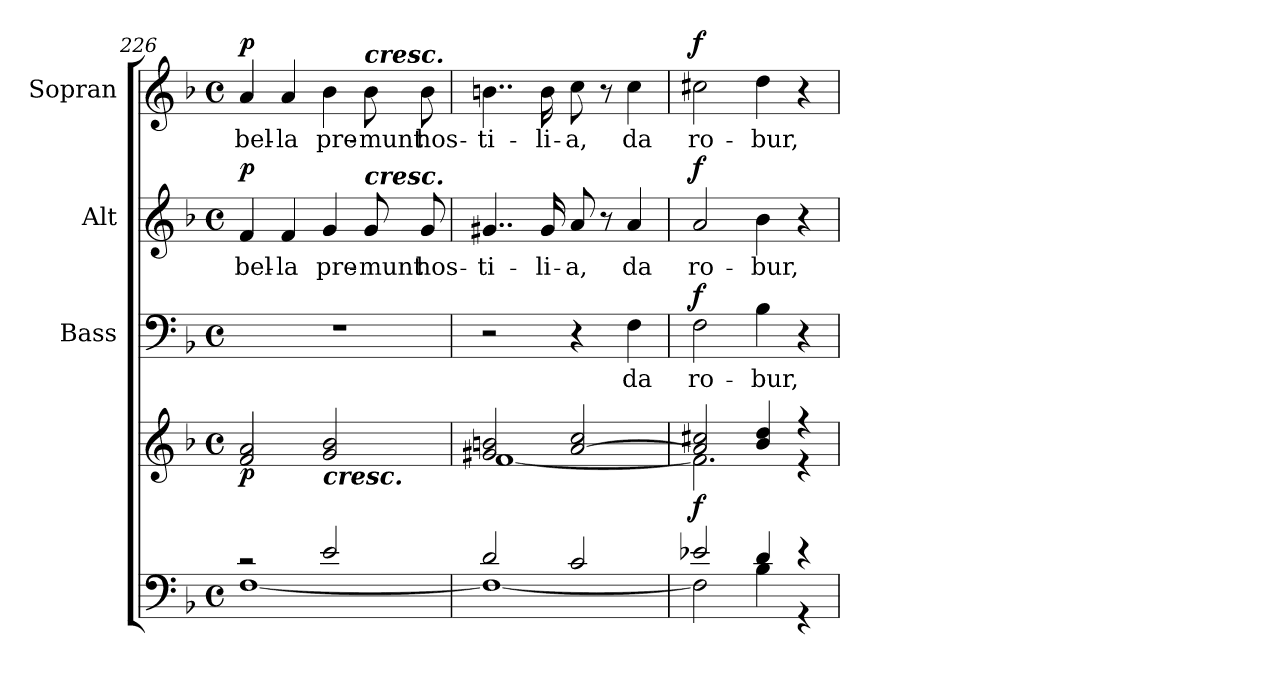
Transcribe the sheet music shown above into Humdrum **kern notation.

**kern	**kern	**dynam	**kern	**text	**dynam	**kern	**text	**dynam	**kern	**text	**dynam
*part4	*part4	*part4	*part3	*part3	*part3	*part2	*part2	*part2	*part1	*part1	*part1
*staff5	*staff4	*staff4/5	*staff3	*staff3	*staff3	*staff2	*staff2	*staff2	*staff1	*staff1	*staff1
*	*	*	*I"Bass	*	*	*I"Alt	*	*	*I"Sopran	*	*
*	*	*	*I'B.	*	*	*I'A	*	*	*I'S	*	*
*clefF4	*clefG2	*	*clefF4	*	*	*clefG2	*	*	*clefG2	*	*
*k[b-]	*k[b-]	*	*k[b-]	*	*	*k[b-]	*	*	*k[b-]	*	*
*F:	*F:	*	*F:	*	*	*F:	*	*	*F:	*	*
*M4/4	*M4/4	*	*M4/4	*	*	*M4/4	*	*	*M4/4	*	*
*met(c)	*met(c)	*	*met(c)	*	*	*met(c)	*	*	*met(c)	*	*
=226	=226	=226	=226	=226	=226	=226	=226	=226	=226	=226	=226
*^	*	*	*	*	*	*	*	*	*	*	*
!	!	!	!LO:DY:b	!	!	!	!	!LO:LY:b	!LO:DY:a	!	!LO:LY:b	!LO:DY:a
2rc	[<1F	2f/ 2a/	p	1r	.	.	4f/	bel-	p	4a/	bel-	p
!	!	!	!	!	!	!	!	!LO:LY:b	!	!	!LO:LY:b	!
.	.	.	.	.	.	.	4f/	-la	.	4a/	-la	.
!	!	!LO:TX:b:Bi:t=cresc.	!	!	!	!	!	!	!	!	!	!
!	!	!	!	!	!	!	!	!LO:LY:b	!	!	!LO:LY:b	!
2e/	.	2g/ 2b-/	.	.	.	.	4g/	pre-	.	4b-\	pre-	.
!	!	!	!	!	!	!	!	!	!	!LO:TX:a:Bi:t=cresc.	!	!
!	!	!	!	!	!	!	!LO:TX:a:Bi:t=cresc.	!	!	!	!	!
!	!	!	!	!	!	!	!	!LO:LY:b	!	!	!LO:LY:b	!
.	.	.	.	.	.	.	8g/	-munt	.	8b-\	-munt	.
!	!	!	!	!	!	!	!	!LO:LY:b	!	!	!LO:LY:b	!
.	.	.	.	.	.	.	8g/	hos-	.	8b-\	hos-	.
=227	=227	=227	=227	=227	=227	=227	=227	=227	=227	=227	=227	=227
*	*	*^	*	*	*	*	*	*	*	*	*	*
!	!	!	!	!	!	!	!	!	!LO:LY:b	!	!	!LO:LY:b	!
2d/	1F_	2g#X/ 2bn/	[<1f	.	2r	.	.	4..g#X/	-ti-	.	4..bn\	-ti-	.
!	!	!	!	!	!	!	!	!	!LO:LY:b	!	!	!LO:LY:b	!
.	.	.	.	.	.	.	.	16g#/	-li-	.	16b\	-li-	.
!	!	!	!	!	!	!	!	!	!LO:LY:b	!	!	!LO:LY:b	!
2c/	.	[<2a/ 2cc/	.	.	4r	.	.	8a/	-a,	.	8cc\	-a,	.
.	.	.	.	.	.	.	.	8r	.	.	8r	.	.
!	!	!	!	!	!	!LO:LY:b	!	!	!LO:LY:b	!	!	!LO:LY:b	!
.	.	.	.	.	4F\	da	.	4a/	da	.	4cc\	da	.
=228	=228	=228	=228	=228	=228	=228	=228	=228	=228	=228	=228	=228	=228
!	!	!	!	!LO:DY:b	!	!LO:LY:b	!LO:DY:a	!	!LO:LY:b	!LO:DY:a	!	!LO:LY:b	!LO:DY:a
2e-X/	2F\]	2a/] 2cc#X/	2.f\]	f	2F\	ro-	f	2a/	ro-	f	2cc#X\	ro-	f
!	!	!	!	!	!	!LO:LY:b	!	!	!LO:LY:b	!	!	!LO:LY:b	!
4d/	4B-\	4b-/ 4dd/	.	.	4B-\	-bur,	.	4b-\	-bur,	.	4dd\	-bur,	.
4r	4r	4r	4r	.	4r	.	.	4r	.	.	4r	.	.
*v	*v	*	*	*	*	*	*	*	*	*	*	*	*
*	*v	*v	*	*	*	*	*	*	*	*	*	*
=	=	=	=	=	=	=	=	=	=	=	=
*-	*-	*-	*-	*-	*-	*-	*-	*-	*-	*-	*-
